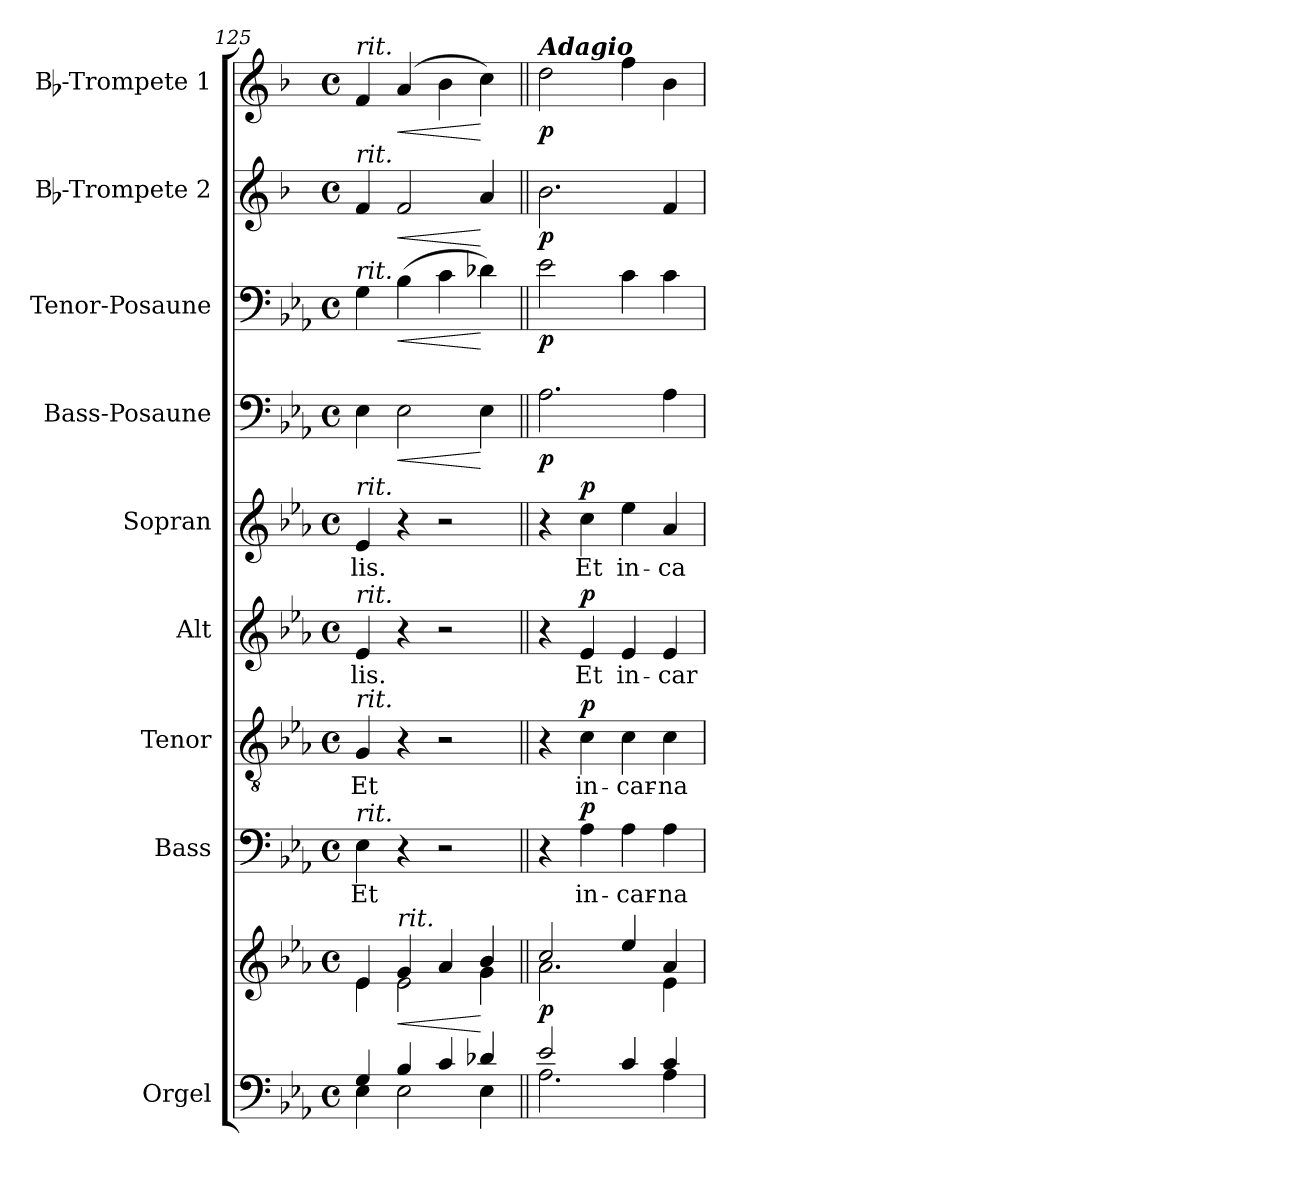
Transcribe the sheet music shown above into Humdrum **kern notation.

**kern	**kern	**dynam	**kern	**text	**dynam	**kern	**text	**dynam	**kern	**text	**dynam	**kern	**text	**dynam	**kern	**dynam	**kern	**dynam	**kern	**dynam	**kern	**dynam
*part9	*part9	*part9	*part8	*part8	*part8	*part7	*part7	*part7	*part6	*part6	*part6	*part5	*part5	*part5	*part4	*part4	*part3	*part3	*part2	*part2	*part1	*part1
*staff10	*staff9	*staff9/10	*staff8	*staff8	*staff8	*staff7	*staff7	*staff7	*staff6	*staff6	*staff6	*staff5	*staff5	*staff5	*staff4	*staff4	*staff3	*staff3	*staff2	*staff2	*staff1	*staff1
*I"Orgel	*	*	*I"Bass	*	*	*I"Tenor	*	*	*I"Alt	*	*	*I"Sopran	*	*	*I"Bass-Posaune	*	*I"Tenor-Posaune	*	*I"Bb-Trompete 2	*	*I"Bb-Trompete 1	*
*I'Org.	*	*	*I'B.	*	*	*I'T.	*	*	*I'A.	*	*	*I'S.	*	*	*I'B. Pos.	*	*I'T. Pos.	*	*I'Trp. 2	*	*I'Trp. 1	*
*clefF4	*clefG2	*	*clefF4	*	*	*clefGv2	*	*	*clefG2	*	*	*clefG2	*	*	*clefF4	*	*clefF4	*	*clefG2	*	*clefG2	*
*	*	*	*	*	*	*	*	*	*	*	*	*	*	*	*	*	*	*	*ITrd1c2	*	*ITrd1c2	*
*k[b-e-a-]	*k[b-e-a-]	*	*k[b-e-a-]	*	*	*k[b-e-a-]	*	*	*k[b-e-a-]	*	*	*k[b-e-a-]	*	*	*k[b-e-a-]	*	*k[b-e-a-]	*	*k[b-e-a-]	*	*k[b-e-a-]	*
*E-:	*E-:	*	*E-:	*	*	*E-:	*	*	*E-:	*	*	*E-:	*	*	*E-:	*	*E-:	*	*E-:	*	*E-:	*
*M4/4	*M4/4	*	*M4/4	*	*	*M4/4	*	*	*M4/4	*	*	*M4/4	*	*	*M4/4	*	*M4/4	*	*M4/4	*	*M4/4	*
*met(c)	*met(c)	*	*met(c)	*	*	*met(c)	*	*	*met(c)	*	*	*met(c)	*	*	*met(c)	*	*met(c)	*	*met(c)	*	*met(c)	*
=125	=125	=125	=125	=125	=125	=125	=125	=125	=125	=125	=125	=125	=125	=125	=125	=125	=125	=125	=125	=125	=125	=125
*^	*^	*	*	*	*	*	*	*	*	*	*	*	*	*	*	*	*	*	*	*	*	*
!	!	!	!	!	!	!	!	!	!	!	!	!	!	!	!	!	!	!	!	!	!	!	!LO:TX:a:i:t=rit.	!
!	!	!	!	!	!	!	!	!	!	!	!	!	!	!	!	!	!	!	!	!	!LO:TX:a:i:t=rit.	!	!	!
!	!	!	!	!	!	!	!	!	!	!	!	!	!	!	!	!	!	!	!LO:TX:a:i:t=rit.	!	!	!	!	!
!	!	!	!	!	!	!	!	!	!	!	!	!	!	!LO:TX:a:i:t=rit.	!	!	!	!	!	!	!	!	!	!
!	!	!	!	!	!	!	!	!	!	!	!LO:TX:a:i:t=rit.	!	!	!	!	!	!	!	!	!	!	!	!	!
!	!	!	!	!	!	!	!	!LO:TX:a:i:t=rit.	!	!	!	!	!	!	!	!	!	!	!	!	!	!	!	!
!	!	!	!	!	!LO:TX:a:i:t=rit.	!	!	!	!	!	!	!	!	!	!	!	!	!	!	!	!	!	!	!
!	!	!	!	!	!	!LO:LY:b	!	!	!LO:LY:b	!	!	!LO:LY:b	!	!	!LO:LY:b	!	!	!	!	!	!	!	!	!
4G/	4E-\	4e-/	4e-\	.	4E-\	Et	.	4G/	Et	.	4e-/	-lis.	.	4e-/	-lis.	.	4E-\	.	4G\	.	4e-/	.	4e-/	.
!	!	!LO:TX:a:i:t=rit.	!	!	!	!	!	!	!	!	!	!	!	!	!	!	!	!	!	!	!	!	!	!
!	!	!	!	!LO:HP:b	!	!	!	!	!	!	!	!	!	!	!	!	!	!LO:HP:b	!	!LO:HP:b	!	!LO:HP:b	!	!LO:HP:b
4B-/	2E-\	4g/	2e-\	<	4r	.	.	4r	.	.	4r	.	.	4r	.	.	2E-\	<	(>4B-\	<	2e-/	<	(4g/	<
4c/	.	4a-/	.	.	2r	.	.	2r	.	.	2r	.	.	2r	.	.	.	.	4c\	.	.	.	4a-\	.
4d-X/	4E-\	4b-/	4g\	[	.	.	.	.	.	.	.	.	.	.	.	.	4E-\	[	4d-X\)	[	4g/	[	4b-\)	[
!!LO:PB:g=z
=126||	=126||	=126||	=126||	=126||	=126||	=126||	=126||	=126||	=126||	=126||	=126||	=126||	=126||	=126||	=126||	=126||	=126||	=126||	=126||	=126||	=126||	=126||	=126||	=126||
!	!	!	!	!	!	!	!	!	!	!	!	!	!	!	!	!	!	!	!	!	!	!	!LO:TX:a:Bi:t=Adagio	!
!	!	!	!	!LO:DY:b	!	!	!	!	!	!	!	!	!	!	!	!	!	!LO:DY:b	!	!LO:DY:b	!	!LO:DY:b	!	!LO:DY:b
2e-/	2.A-\	2cc/	2.a-\	p	4r	.	.	4r	.	.	4r	.	.	4r	.	.	2.A-\	p	2e-\	p	2.a-\	p	2cc\	p
!	!	!	!	!	!	!LO:LY:b	!LO:DY:a	!	!LO:LY:b	!LO:DY:a	!	!LO:LY:b	!LO:DY:a	!	!LO:LY:b	!LO:DY:a	!	!	!	!	!	!	!	!
.	.	.	.	.	4A-\	in-	p	4c\	in-	p	4e-/	Et	p	4cc\	Et	p	.	.	.	.	.	.	.	.
!	!	!	!	!	!	!LO:LY:b	!	!	!LO:LY:b	!	!	!LO:LY:b	!	!	!LO:LY:b	!	!	!	!	!	!	!	!	!
4c/	.	4ee-/	.	.	4A-\	-car-	.	4c\	-car-	.	4e-/	in-	.	4ee-\	in-	.	.	.	4c\	.	.	.	4ee-\	.
!	!	!	!	!	!	!LO:LY:b	!	!	!LO:LY:b	!	!	!LO:LY:b	!	!	!LO:LY:b	!	!	!	!	!	!	!	!	!
4c/	4A-\	4a-/	4e-\	.	4A-\	-na-	.	4c\	-na-	.	4e-/	-car-	.	4a-/	-ca-	.	4A-\	.	4c\	.	4e-/	.	4a-\	.
*v	*v	*	*	*	*	*	*	*	*	*	*	*	*	*	*	*	*	*	*	*	*	*	*	*
*	*v	*v	*	*	*	*	*	*	*	*	*	*	*	*	*	*	*	*	*	*	*	*	*
=	=	=	=	=	=	=	=	=	=	=	=	=	=	=	=	=	=	=	=	=	=	=
*-	*-	*-	*-	*-	*-	*-	*-	*-	*-	*-	*-	*-	*-	*-	*-	*-	*-	*-	*-	*-	*-	*-
